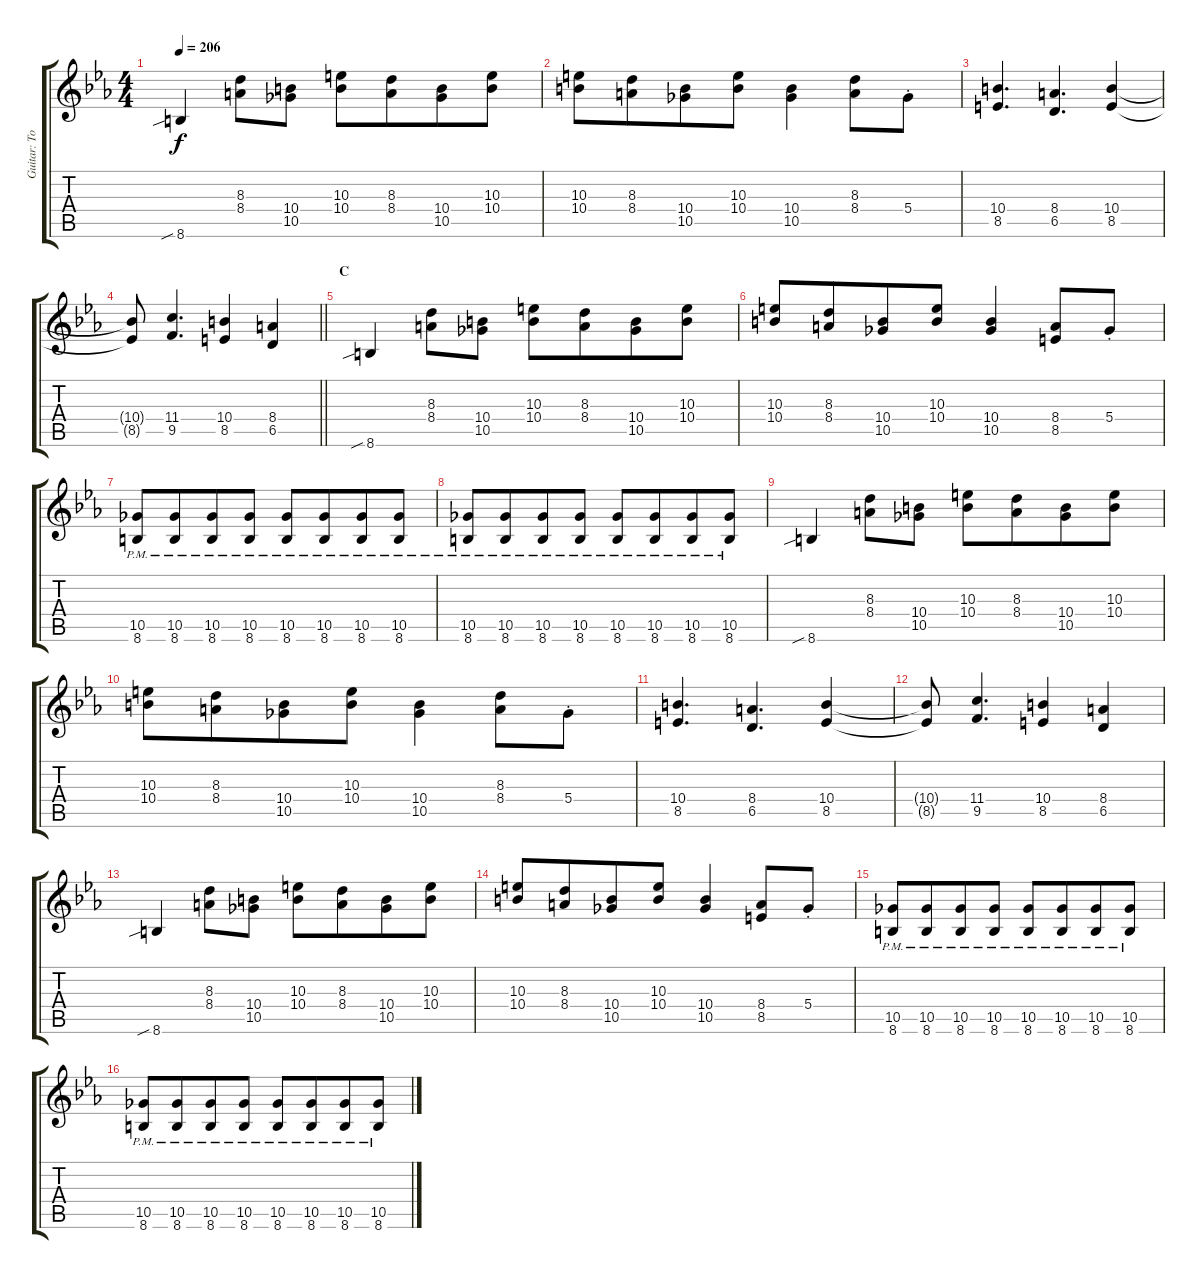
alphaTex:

\track ("Guitar: Tony" "Guitar: To") {instrument overdrivenguitar}
\staff {score tabs}
\tuning (Eb4 Bb3 Gb3 Db3 Ab2 Eb2) {hide}
\ts (4 4)
\tempo 206
\clef g2
\ks eb
8.6{sib}.4{dy f} (8.3 8.4).8 (10.4 10.5).8 (10.3 10.4).8 (8.3 8.4).8{beam merge} (10.4 10.5).8 (10.3 10.4).8 |
(10.3 10.4).8 (8.3 8.4).8{beam merge} (10.4 10.5).8 (10.3 10.4).8{beam merge} (10.4 10.5).4{beam merge} (8.3 8.4).8 5.4{st}.8 |
(10.4 8.5).4{d} (8.4 6.5).4{d} (10.4 8.5).4 |
\barLineRight lightlight
(10.4{t} 8.5{t}).8 (11.4 9.5).4{d} (10.4 8.5).4 (8.4 6.5).4 |
\section ("" "C")
8.6{sib}.4 (8.3 8.4).8 (10.4 10.5).8 (10.3 10.4).8 (8.3 8.4).8{beam merge} (10.4 10.5).8 (10.3 10.4).8 |
(10.3 10.4).8 (8.3 8.4).8{beam merge} (10.4 10.5).8 (10.3 10.4).8{beam merge} (10.4 10.5).4{beam merge} (8.4 8.5).8 5.4{st}.8 |
(10.5{pm} 8.6{pm}).8 (10.5{pm} 8.6{pm}).8{beam merge} (10.5{pm} 8.6{pm}).8 (10.5{pm} 8.6{pm}).8 (10.5{pm} 8.6{pm}).8 (10.5{pm} 8.6{pm}).8{beam merge} (10.5{pm} 8.6{pm}).8 (10.5{pm} 8.6{pm}).8 |
(10.5{pm} 8.6{pm}).8 (10.5{pm} 8.6{pm}).8{beam merge} (10.5{pm} 8.6{pm}).8 (10.5{pm} 8.6{pm}).8 (10.5{pm} 8.6{pm}).8 (10.5{pm} 8.6{pm}).8{beam merge} (10.5{pm} 8.6{pm}).8 (10.5{pm} 8.6{pm}).8 |
8.6{sib}.4 (8.3 8.4).8 (10.4 10.5).8 (10.3 10.4).8 (8.3 8.4).8{beam merge} (10.4 10.5).8 (10.3 10.4).8 |
(10.3 10.4).8 (8.3 8.4).8{beam merge} (10.4 10.5).8 (10.3 10.4).8{beam merge} (10.4 10.5).4{beam merge} (8.3 8.4).8 5.4{st}.8 |
(10.4 8.5).4{d} (8.4 6.5).4{d} (10.4 8.5).4 |
(10.4{t} 8.5{t}).8 (11.4 9.5).4{d} (10.4 8.5).4 (8.4 6.5).4 |
8.6{sib}.4 (8.3 8.4).8 (10.4 10.5).8 (10.3 10.4).8 (8.3 8.4).8{beam merge} (10.4 10.5).8 (10.3 10.4).8 |
(10.3 10.4).8 (8.3 8.4).8{beam merge} (10.4 10.5).8 (10.3 10.4).8{beam merge} (10.4 10.5).4{beam merge} (8.4 8.5).8 5.4{st}.8 |
(10.5{pm} 8.6{pm}).8 (10.5{pm} 8.6{pm}).8{beam merge} (10.5{pm} 8.6{pm}).8 (10.5{pm} 8.6{pm}).8 (10.5{pm} 8.6{pm}).8 (10.5{pm} 8.6{pm}).8{beam merge} (10.5{pm} 8.6{pm}).8 (10.5{pm} 8.6{pm}).8 |
(10.5{pm} 8.6{pm}).8 (10.5{pm} 8.6{pm}).8{beam merge} (10.5{pm} 8.6{pm}).8 (10.5{pm} 8.6{pm}).8 (10.5{pm} 8.6{pm}).8 (10.5{pm} 8.6{pm}).8{beam merge} (10.5{pm} 8.6{pm}).8 (10.5{pm} 8.6{pm}).8
